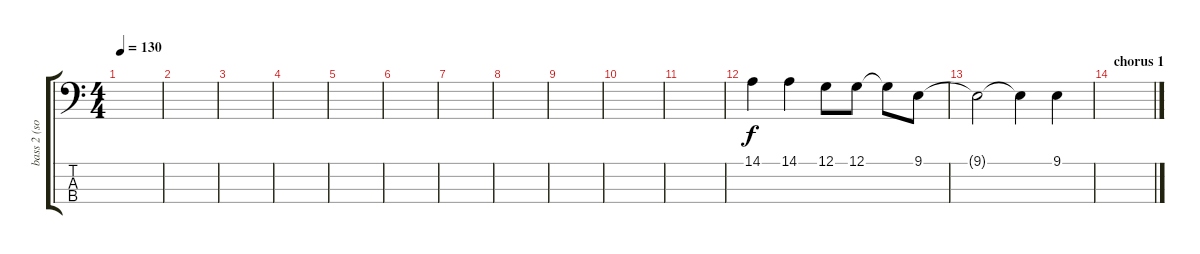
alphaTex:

\track ("bass 2 (solo)" "bass 2 (so") {instrument lead2sawtooth}
\staff {score tabs}
\tuning (G2 D2 A1 E1) {hide}
\ts (4 4)
\tempo 130
\clef f4
\ks c
|
|
|
|
|
|
|
|
|
|
|
14.1.4 14.1.4 12.1.8 12.1.8 12.1{t}.8 9.1.8 |
9.1{t}.2 9.1{t}.4 9.1.4 |
\section ("" "chorus 1")
